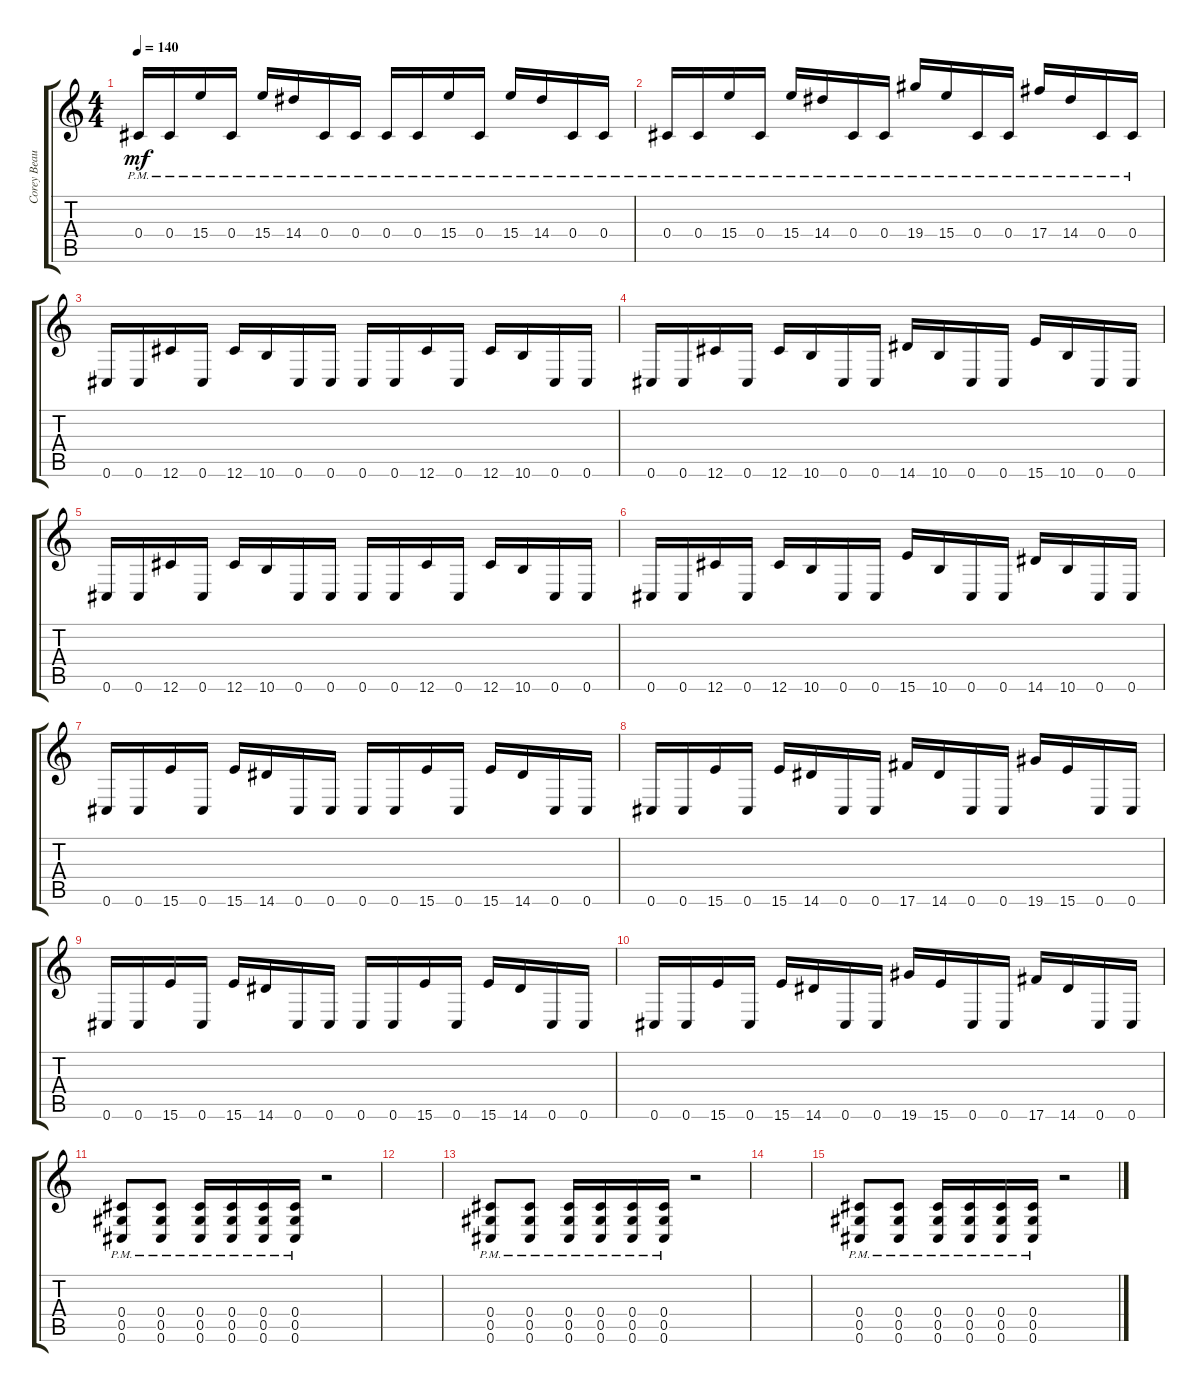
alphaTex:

\track ("Corey Beaulieu" "Corey Beau") {instrument distortionguitar}
\staff {score tabs}
\tuning (Eb4 Bb3 Gb3 Db3 Ab2 Db2) {hide}
\ts (4 4)
\tempo 140
\clef g2
\ks c
0.4{pm}.16{dy mf} 0.4{pm}.16 15.4{pm}.16 0.4{pm}.16 15.4{pm}.16 14.4{pm}.16 0.4{pm}.16 0.4{pm}.16 0.4{pm}.16 0.4{pm}.16 15.4{pm}.16 0.4{pm}.16 15.4{pm}.16 14.4{pm}.16 0.4{pm}.16 0.4{pm}.16 |
0.4{pm}.16 0.4{pm}.16 15.4{pm}.16 0.4{pm}.16 15.4{pm}.16 14.4{pm}.16 0.4{pm}.16 0.4{pm}.16 19.4{pm}.16 15.4{pm}.16 0.4{pm}.16 0.4{pm}.16 17.4{pm}.16 14.4{pm}.16 0.4{pm}.16 0.4{pm}.16 |
0.6.16 0.6.16 12.6.16 0.6.16 12.6.16 10.6.16 0.6.16 0.6.16 0.6.16 0.6.16 12.6.16 0.6.16 12.6.16 10.6.16 0.6.16 0.6.16 |
0.6.16 0.6.16 12.6.16 0.6.16 12.6.16 10.6.16 0.6.16 0.6.16 14.6.16 10.6.16 0.6.16 0.6.16 15.6.16 10.6.16 0.6.16 0.6.16 |
0.6.16 0.6.16 12.6.16 0.6.16 12.6.16 10.6.16 0.6.16 0.6.16 0.6.16 0.6.16 12.6.16 0.6.16 12.6.16 10.6.16 0.6.16 0.6.16 |
0.6.16 0.6.16 12.6.16 0.6.16 12.6.16 10.6.16 0.6.16 0.6.16 15.6.16 10.6.16 0.6.16 0.6.16 14.6.16 10.6.16 0.6.16 0.6.16 |
0.6.16 0.6.16 15.6.16 0.6.16 15.6.16 14.6.16 0.6.16 0.6.16 0.6.16 0.6.16 15.6.16 0.6.16 15.6.16 14.6.16 0.6.16 0.6.16 |
0.6.16 0.6.16 15.6.16 0.6.16 15.6.16 14.6.16 0.6.16 0.6.16 17.6.16 14.6.16 0.6.16 0.6.16 19.6.16 15.6.16 0.6.16 0.6.16 |
0.6.16 0.6.16 15.6.16 0.6.16 15.6.16 14.6.16 0.6.16 0.6.16 0.6.16 0.6.16 15.6.16 0.6.16 15.6.16 14.6.16 0.6.16 0.6.16 |
0.6.16 0.6.16 15.6.16 0.6.16 15.6.16 14.6.16 0.6.16 0.6.16 19.6.16 15.6.16 0.6.16 0.6.16 17.6.16 14.6.16 0.6.16 0.6.16 |
(0.4{pm} 0.5{pm} 0.6{pm}).8 (0.4{pm} 0.5{pm} 0.6{pm}).8 (0.4{pm} 0.5{pm} 0.6{pm}).16 (0.4{pm} 0.5{pm} 0.6{pm}).16 (0.4{pm} 0.5{pm} 0.6{pm}).16 (0.4{pm} 0.5{pm} 0.6{pm}).16 r.2 |
|
(0.4{pm} 0.5{pm} 0.6{pm}).8 (0.4{pm} 0.5{pm} 0.6{pm}).8 (0.4{pm} 0.5{pm} 0.6{pm}).16 (0.4{pm} 0.5{pm} 0.6{pm}).16 (0.4{pm} 0.5{pm} 0.6{pm}).16 (0.4{pm} 0.5{pm} 0.6{pm}).16 r.2 |
|
(0.4{pm} 0.5{pm} 0.6{pm}).8 (0.4{pm} 0.5{pm} 0.6{pm}).8 (0.4{pm} 0.5{pm} 0.6{pm}).16 (0.4{pm} 0.5{pm} 0.6{pm}).16 (0.4{pm} 0.5{pm} 0.6{pm}).16 (0.4{pm} 0.5{pm} 0.6{pm}).16 r.2
